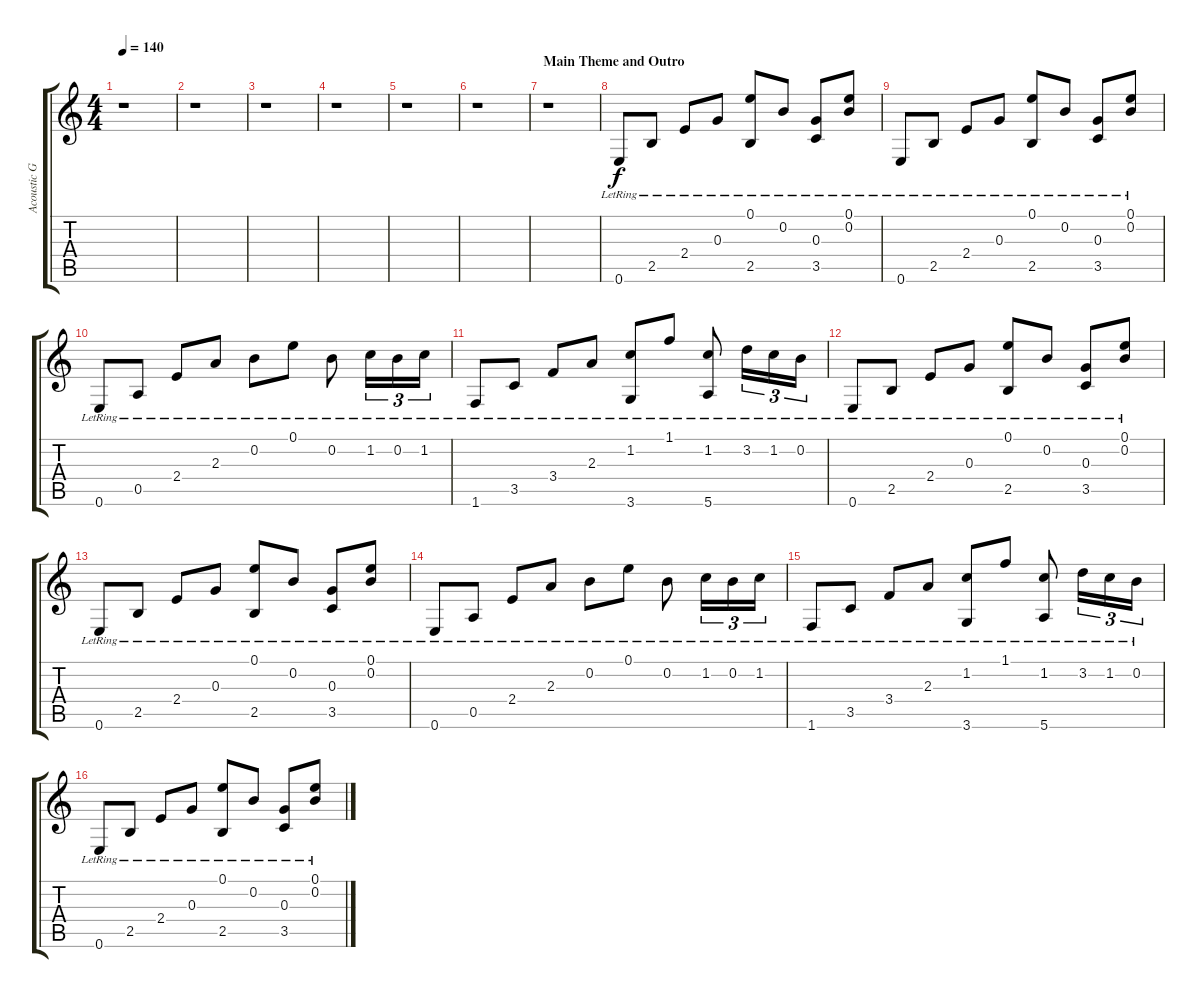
\track ("Acoustic Guitar - intro" "Acoustic G") {instrument acousticguitarsteel}
\staff {score tabs}
\tuning (E4 B3 G3 D3 A2 E2) {hide}
\ts (4 4)
\tempo 140
\clef g2
\ks c
r.1{dy f} |
r.1 |
r.1 |
r.1 |
r.1 |
r.1 |
\section ("" "Main Theme and Outro")
r.1 |
0.6{lr}.8{volume 11 instrument acousticguitarsteel} 2.5{lr}.8 2.4{lr}.8 0.3{lr}.8 (0.1{lr} 2.5{lr}).8 0.2{lr}.8 (0.3{lr} 3.5{lr}).8 (0.1{lr} 0.2{lr}).8 |
0.6{lr}.8 2.5{lr}.8 2.4{lr}.8 0.3{lr}.8 (0.1{lr} 2.5{lr}).8 0.2{lr}.8 (0.3{lr} 3.5{lr}).8 (0.1{lr} 0.2{lr}).8 |
0.6{lr}.8 0.5{lr}.8 2.4{lr}.8 2.3{lr}.8 0.2{lr}.8 0.1{lr}.8 0.2{lr}.8 1.2{lr}.16{tu (3 2)} 0.2{lr}.16{tu (3 2)} 1.2{lr}.16{tu (3 2)} |
1.6{lr}.8 3.5{lr}.8 3.4{lr}.8 2.3{lr}.8 (1.2{lr} 3.6{lr}).8 1.1{lr}.8 (1.2{lr} 5.6{lr}).8 3.2{lr}.16{tu (3 2)} 1.2{lr}.16{tu (3 2)} 0.2{lr}.16{tu (3 2)} |
0.6{lr}.8{volume 8} 2.5{lr}.8 2.4{lr}.8 0.3{lr}.8 (0.1{lr} 2.5{lr}).8 0.2{lr}.8 (0.3{lr} 3.5{lr}).8 (0.1{lr} 0.2{lr}).8 |
0.6{lr}.8 2.5{lr}.8 2.4{lr}.8 0.3{lr}.8 (0.1{lr} 2.5{lr}).8 0.2{lr}.8 (0.3{lr} 3.5{lr}).8 (0.1{lr} 0.2{lr}).8 |
0.6{lr}.8 0.5{lr}.8 2.4{lr}.8 2.3{lr}.8 0.2{lr}.8 0.1{lr}.8 0.2{lr}.8 1.2{lr}.16{tu (3 2)} 0.2{lr}.16{tu (3 2)} 1.2{lr}.16{tu (3 2)} |
1.6{lr}.8 3.5{lr}.8 3.4{lr}.8 2.3{lr}.8 (1.2{lr} 3.6{lr}).8 1.1{lr}.8 (1.2{lr} 5.6{lr}).8 3.2{lr}.16{tu (3 2)} 1.2{lr}.16{tu (3 2)} 0.2{lr}.16{tu (3 2)} |
0.6{lr}.8{volume 0} 2.5{lr}.8 2.4{lr}.8 0.3{lr}.8 (0.1{lr} 2.5{lr}).8 0.2{lr}.8 (0.3{lr} 3.5{lr}).8 (0.1{lr} 0.2{lr}).8
